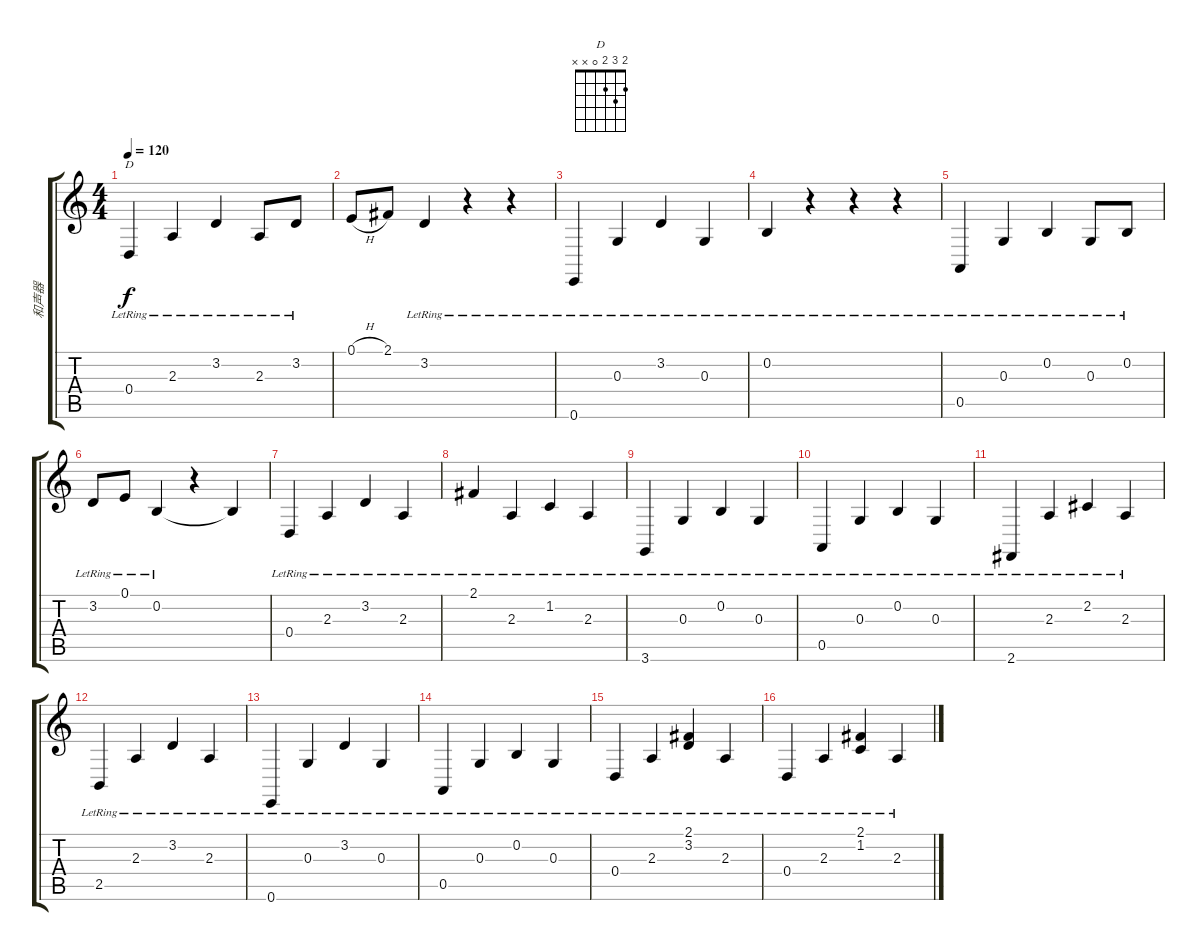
\track ("和声器" "和声器") {instrument electricpiano2}
\staff {score tabs}
\tuning (E4 B3 G3 D3 A2 E2) {hide}
\chord ("D" 2 3 2 0 x x)
\ts (4 4)
\tempo 120
\clef g2
\ks c
0.4{lr}.4{ch "D" dy f} 2.3{lr}.4 3.2{lr}.4 2.3{lr}.8 3.2{lr}.8 |
0.1{h}.8 2.1.8 3.2{lr}.4 r.4 r.4 |
0.6{lr}.4 0.3{lr}.4 3.2{lr}.4 0.3{lr}.4 |
0.2{lr}.4 r.4 r.4 r.4 |
0.5{lr}.4 0.3{lr}.4 0.2{lr}.4 0.3{lr}.8 0.2{lr}.8 |
3.2{lr}.8 0.1{lr}.8 0.2{lr}.4 r.4 0.2{t}.4 |
0.4{lr}.4 2.3{lr}.4 3.2{lr}.4 2.3{lr}.4 |
2.1{lr}.4 2.3{lr}.4 1.2{lr}.4 2.3{lr}.4 |
3.6{lr}.4 0.3{lr}.4 0.2{lr}.4 0.3{lr}.4 |
0.5{lr}.4 0.3{lr}.4 0.2{lr}.4 0.3{lr}.4 |
2.6{lr}.4 2.3{lr}.4 2.2{lr}.4 2.3{lr}.4 |
2.5{lr}.4 2.3{lr}.4 3.2{lr}.4 2.3{lr}.4 |
0.6{lr}.4 0.3{lr}.4 3.2{lr}.4 0.3{lr}.4 |
0.5{lr}.4 0.3{lr}.4 0.2{lr}.4 0.3{lr}.4 |
0.4{lr}.4 2.3{lr}.4 (2.1{lr} 3.2{lr}).4 2.3{lr}.4 |
0.4{lr}.4 2.3{lr}.4 (2.1{lr} 1.2{lr}).4 2.3{lr}.4
